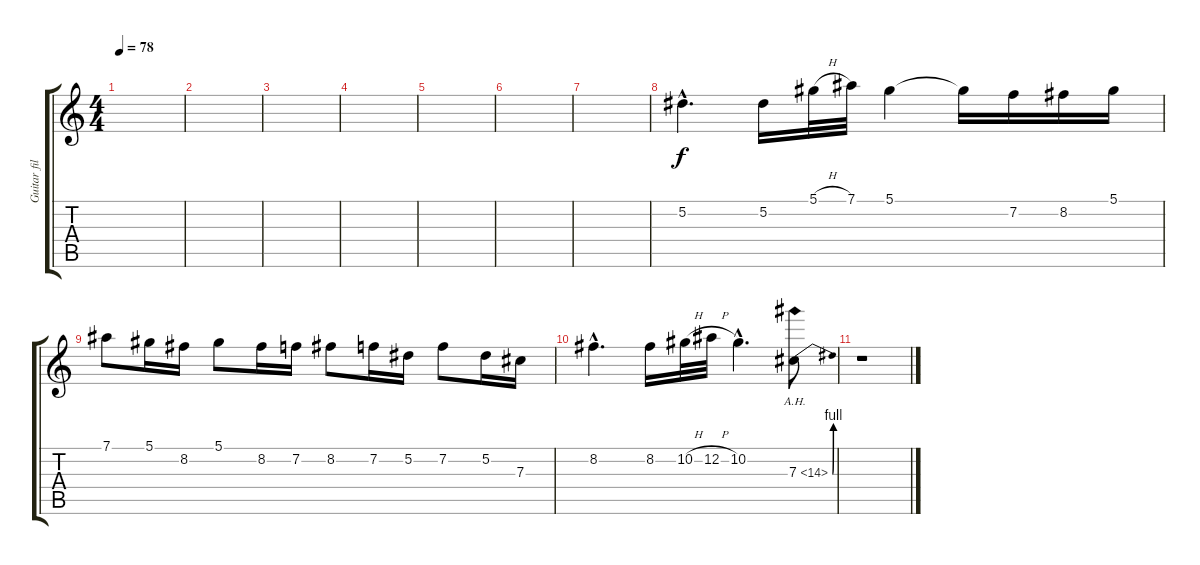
\track ("Guitar fill" "Guitar fil") {instrument distortionguitar}
\staff {score tabs}
\tuning (Eb4 Bb3 Gb3 Db3 Ab2 Eb2) {hide}
\ts (4 4)
\tempo 78
\clef g2
\ks c
|
|
|
|
|
|
|
5.2{hac}.4{d} 5.2.16 5.1{h}.32 7.1.32 5.1.4 5.1{t}.16 7.2.16 8.2.16 5.1.16 |
7.1.8 5.1.16 8.2.16 5.1.8 8.2.16 7.2.16 8.2.8 7.2.16 5.2.16 7.2.8 5.2.16 7.3.16 |
8.2{hac}.4{d} 8.2.16 10.2{h}.32 12.2{h}.32 10.2{hac}.4{d} 7.3{be (bend 0 0 60 4) ah 7}.8 |
r.1
